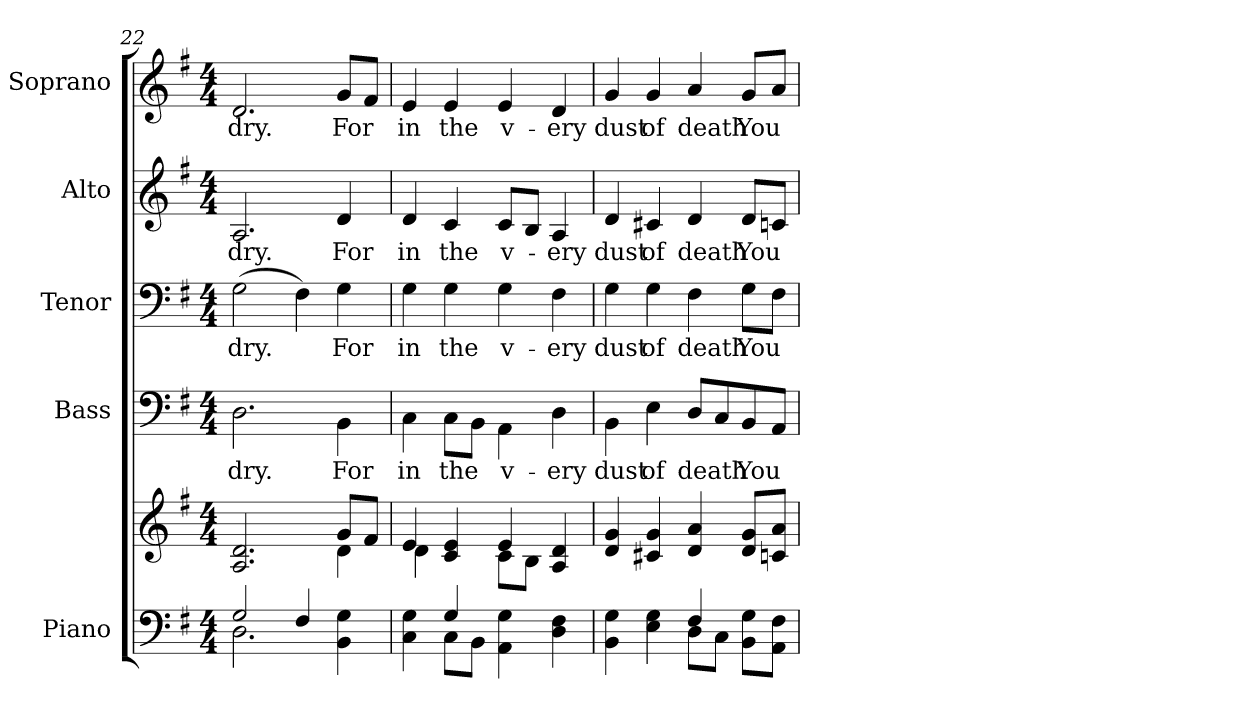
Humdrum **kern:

**kern	**kern	**kern	**text	**kern	**text	**kern	**text	**kern	**text
*part5	*part5	*part4	*part4	*part3	*part3	*part2	*part2	*part1	*part1
*staff6	*staff5	*staff4	*staff4	*staff3	*staff3	*staff2	*staff2	*staff1	*staff1
*I"Piano	*	*I"Bass	*	*I"Tenor	*	*I"Alto	*	*I"Soprano	*
*	*	*I'B.	*	*	*	*	*	*	*
*clefF4	*clefG2	*clefF4	*	*clefF4	*	*clefG2	*	*clefG2	*
*k[f#]	*k[f#]	*k[f#]	*	*k[f#]	*	*k[f#]	*	*k[f#]	*
*G:	*G:	*G:	*	*G:	*	*G:	*	*G:	*
*M4/4	*M4/4	*M4/4	*	*M4/4	*	*M4/4	*	*M4/4	*
=22	=22	=22	=22	=22	=22	=22	=22	=22	=22
*^	*^	*	*	*	*	*	*	*	*
!	!	!	!	!	!LO:LY:b:color=#000000	!	!	!	!	!	!
!	!	!	!	!	!	!	!LO:LY:b:color=#000000	!	!	!	!
!	!	!	!	!	!	!	!	!	!LO:LY:b:color=#000000	!	!
!	!	!	!	!	!	!	!	!	!	!	!LO:LY:b:color=#000000
2Gi/	2.Di\	2.Ai/ 2.di	2ryy	2.Di\	dry.	(2Gi\	dry.	2.Ai/	dry.	2.di/	dry.
4F#i/	.	.	4ryy	.	.	4F#i\)	.	.	.	.	.
!	!	!	!	!	!LO:LY:b:color=#000000	!	!	!	!	!	!
!	!	!	!	!	!	!	!LO:LY:b:color=#000000	!	!	!	!
!	!	!	!	!	!	!	!	!	!LO:LY:b:color=#000000	!	!
!	!	!	!	!	!	!	!	!	!	!	!LO:LY:b:color=#000000
4BBi\ 4Gi	4ryy	8gi/L	4di\	4BBi\	For	4Gi\	For	4di/	For	8gi/L	For
.	.	8f#i/J	.	.	.	.	.	.	.	8f#i/J	.
!!LO:PB:g=z
=23	=23	=23	=23	=23	=23	=23	=23	=23	=23	=23	=23
!	!	!	!	!	!LO:LY:b:color=#000000	!	!	!	!	!	!
!	!	!	!	!	!	!	!LO:LY:b:color=#000000	!	!	!	!
!	!	!	!	!	!	!	!	!	!LO:LY:b:color=#000000	!	!
!	!	!	!	!	!	!	!	!	!	!	!LO:LY:b:color=#000000
4Ci\ 4Gi	4ryy	4ei/	4di\	4Ci\	in	4Gi\	in	4di/	in	4ei/	in
!	!	!	!	!	!LO:LY:b:color=#000000	!	!	!	!	!	!
!	!	!	!	!	!	!	!LO:LY:b:color=#000000	!	!	!	!
!	!	!	!	!	!	!	!	!	!LO:LY:b:color=#000000	!	!
!	!	!	!	!	!	!	!	!	!	!	!LO:LY:b:color=#000000
4Gi/	8Ci\L	4ci/ 4ei	4ryy	8Ci\L	the	4Gi\	the	4ci/	the	4ei/	the
.	8BBi\J	.	.	8BBi\J	.	.	.	.	.	.	.
!	!	!	!	!	!LO:LY:b:color=#000000	!	!	!	!	!	!
!	!	!	!	!	!	!	!LO:LY:b:color=#000000	!	!	!	!
!	!	!	!	!	!	!	!	!	!LO:LY:b:color=#000000	!	!
!	!	!	!	!	!	!	!	!	!	!	!LO:LY:b:color=#000000
4AAi\ 4Gi	2ryy	4ei/	8ci\L	4AAi\	v-	4Gi\	v-	8ci/L	v-	4ei/	v-
.	.	.	8Bi\J	.	.	.	.	8Bi/J	.	.	.
!	!	!	!	!	!LO:LY:b:color=#000000	!	!	!	!	!	!
!	!	!	!	!	!	!	!LO:LY:b:color=#000000	!	!	!	!
!	!	!	!	!	!	!	!	!	!LO:LY:b:color=#000000	!	!
!	!	!	!	!	!	!	!	!	!	!	!LO:LY:b:color=#000000
4Di\ 4F#i	.	4Ai/ 4di	4ryy	4Di\	-ery	4F#i\	-ery	4Ai/	-ery	4di/	-ery
=24	=24	=24	=24	=24	=24	=24	=24	=24	=24	=24	=24
!	!	!	!	!	!LO:LY:b:color=#000000	!	!	!	!	!	!
!	!	!	!	!	!	!	!LO:LY:b:color=#000000	!	!	!	!
!	!	!	!	!	!	!	!	!	!LO:LY:b:color=#000000	!	!
!	!	!	!	!	!	!	!	!	!	!	!LO:LY:b:color=#000000
4BBi\ 4Gi	2ryy	4di/ 4gi	4ryy	4BBi\	dust	4Gi\	dust	4di/	dust	4gi/	dust
!	!	!	!	!	!LO:LY:b:color=#000000	!	!	!	!	!	!
!	!	!	!	!	!	!	!LO:LY:b:color=#000000	!	!	!	!
!	!	!	!	!	!	!	!	!	!LO:LY:b:color=#000000	!	!
!	!	!	!	!	!	!	!	!	!	!	!LO:LY:b:color=#000000
4Ei\ 4Gi	.	4c#Xi/ 4gi	4ryy	4Ei\	of	4Gi\	of	4c#Xi/	of	4gi/	of
!	!	!	!	!	!LO:LY:b:color=#000000	!	!	!	!	!	!
!	!	!	!	!	!	!	!LO:LY:b:color=#000000	!	!	!	!
!	!	!	!	!	!	!	!	!	!LO:LY:b:color=#000000	!	!
!	!	!	!	!	!	!	!	!	!	!	!LO:LY:b:color=#000000
4F#i/	8Di\L	4di/ 4ai	4ryy	8Di/L	death	4F#i\	death	4di/	death	4ai/	death
.	8Ci\J	.	.	8Ci/	.	.	.	.	.	.	.
!	!	!	!	!	!LO:LY:b:color=#000000	!	!	!	!	!	!
!	!	!	!	!	!	!	!LO:LY:b:color=#000000	!	!	!	!
!	!	!	!	!	!	!	!	!	!LO:LY:b:color=#000000	!	!
!	!	!	!	!	!	!	!	!	!	!	!LO:LY:b:color=#000000
8BBi\ 8GiL	4ryy	8di/ 8giL	4ryy	8BBi/	You	8Gi\L	You	8di/L	You	8gi/L	You
8AAi\ 8F#iJ	.	8cni/ 8aiJ	.	8AAi/J	.	8F#i\J	.	8cni/J	.	8ai/J	.
*v	*v	*	*	*	*	*	*	*	*	*	*
*	*v	*v	*	*	*	*	*	*	*	*
=	=	=	=	=	=	=	=	=	=
*-	*-	*-	*-	*-	*-	*-	*-	*-	*-
